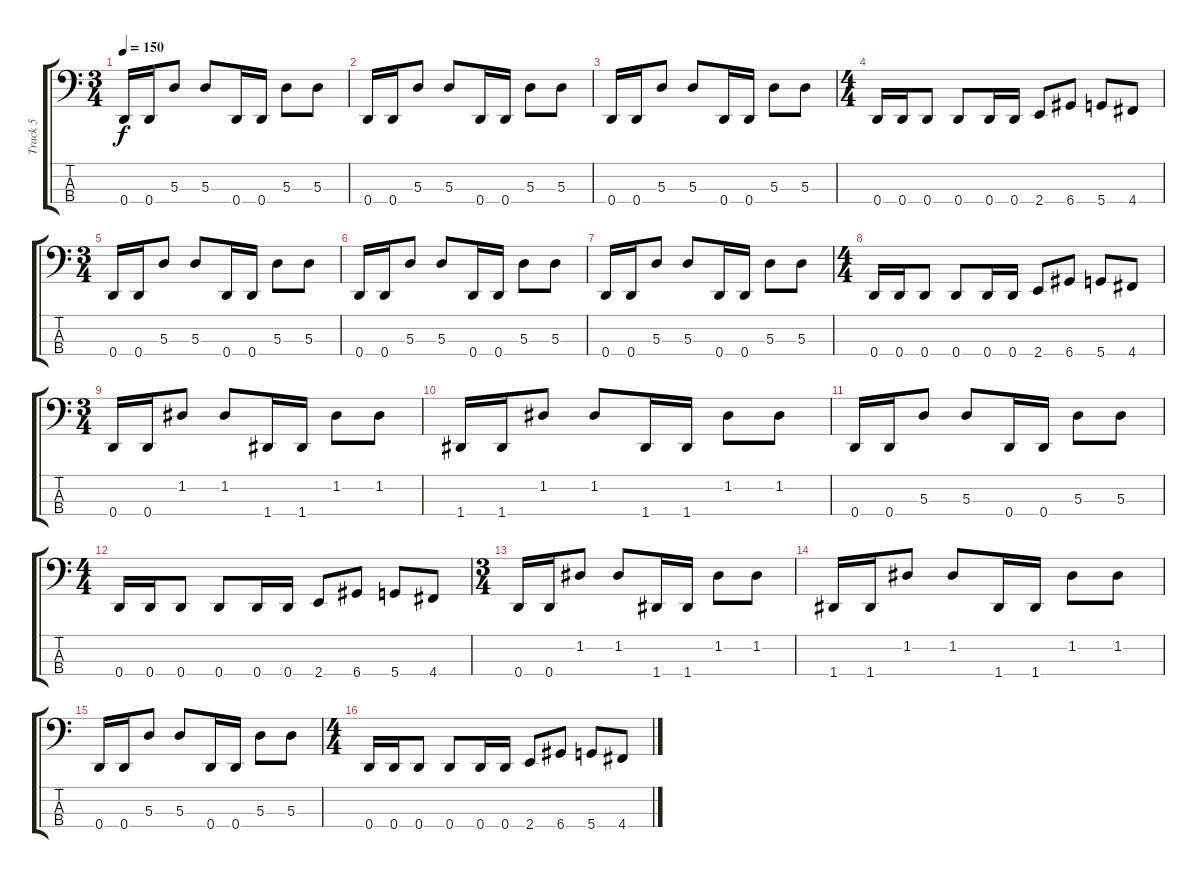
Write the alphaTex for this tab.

\track ("Track 5" "Track 5") {instrument electricbasspick}
\staff {score tabs}
\tuning (G2 D2 A1 D1) {hide}
\ts (3 4)
\tempo 150
\clef f4
\ks c
0.4.16{dy f} 0.4.16 5.3.8 5.3.8 0.4.16 0.4.16 5.3.8 5.3.8 |
0.4.16 0.4.16 5.3.8 5.3.8 0.4.16 0.4.16 5.3.8 5.3.8 |
0.4.16 0.4.16 5.3.8 5.3.8 0.4.16 0.4.16 5.3.8 5.3.8 |
\ts (4 4)
0.4.16 0.4.16 0.4.8 0.4.8 0.4.16 0.4.16 2.4.8 6.4.8 5.4.8 4.4.8 |
\ts (3 4)
0.4.16 0.4.16 5.3.8 5.3.8 0.4.16 0.4.16 5.3.8 5.3.8 |
0.4.16 0.4.16 5.3.8 5.3.8 0.4.16 0.4.16 5.3.8 5.3.8 |
0.4.16 0.4.16 5.3.8 5.3.8 0.4.16 0.4.16 5.3.8 5.3.8 |
\ts (4 4)
0.4.16 0.4.16 0.4.8 0.4.8 0.4.16 0.4.16 2.4.8 6.4.8 5.4.8 4.4.8 |
\ts (3 4)
0.4.16 0.4.16 1.2.8 1.2.8 1.4.16 1.4.16 1.2.8 1.2.8 |
1.4.16 1.4.16 1.2.8 1.2.8 1.4.16 1.4.16 1.2.8 1.2.8 |
0.4.16 0.4.16 5.3.8 5.3.8 0.4.16 0.4.16 5.3.8 5.3.8 |
\ts (4 4)
0.4.16 0.4.16 0.4.8 0.4.8 0.4.16 0.4.16 2.4.8 6.4.8 5.4.8 4.4.8 |
\ts (3 4)
0.4.16 0.4.16 1.2.8 1.2.8 1.4.16 1.4.16 1.2.8 1.2.8 |
1.4.16 1.4.16 1.2.8 1.2.8 1.4.16 1.4.16 1.2.8 1.2.8 |
0.4.16 0.4.16 5.3.8 5.3.8 0.4.16 0.4.16 5.3.8 5.3.8 |
\ts (4 4)
0.4.16 0.4.16 0.4.8 0.4.8 0.4.16 0.4.16 2.4.8 6.4.8 5.4.8 4.4.8
